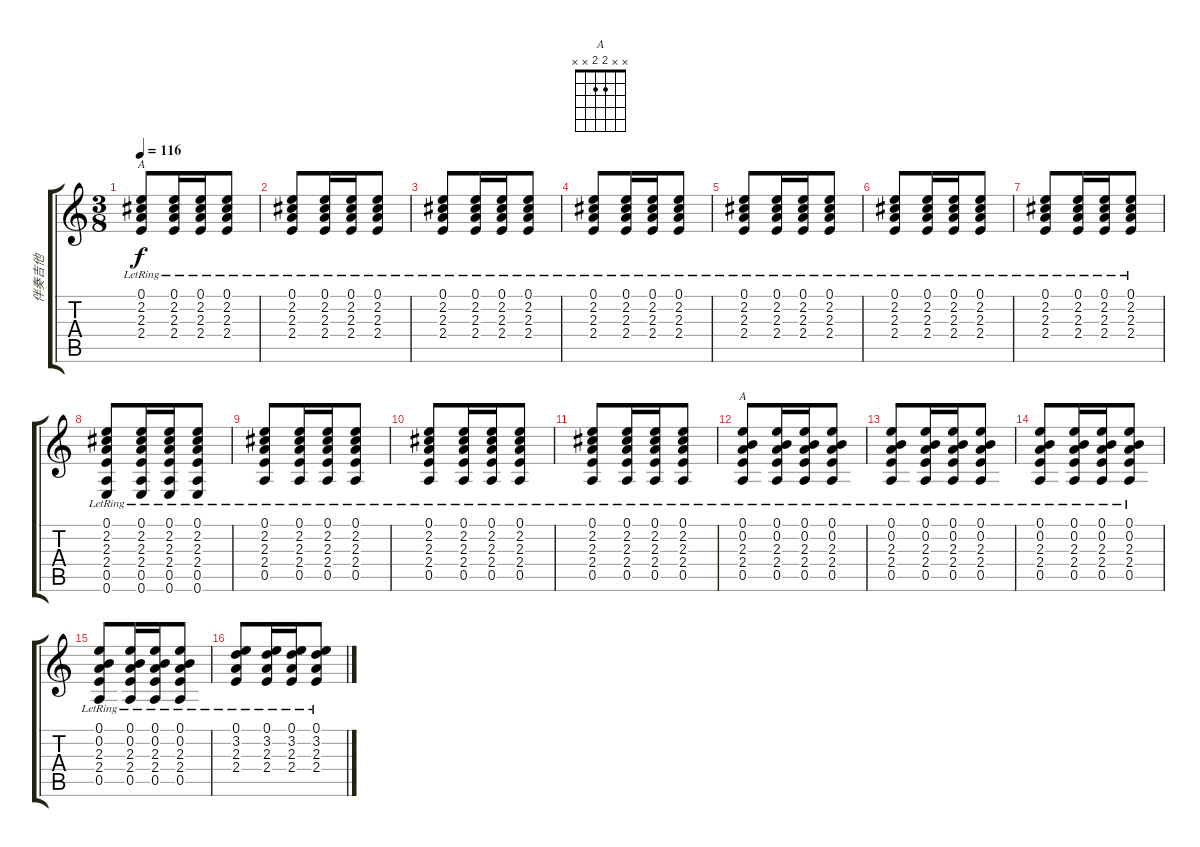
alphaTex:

\track ("伴奏吉他" "伴奏吉他") {instrument acousticguitarnylon}
\staff {score tabs}
\tuning (E4 B3 G3 D3 A2 E2) {hide}
\chord ("A" 0 2 2 2 0 0)
\chord ("A" x x 2 2 x x)
\ts (3 8)
\tempo 116
\clef g2
\ks c
(0.1{lr} 2.2{lr} 2.3{lr} 2.4{lr}).8{ch "A" dy f} (0.1{lr} 2.2{lr} 2.3{lr} 2.4{lr}).16 (0.1{lr} 2.2{lr} 2.3{lr} 2.4{lr}).16 (0.1{lr} 2.2{lr} 2.3{lr} 2.4{lr}).8 |
(0.1{lr} 2.2{lr} 2.3{lr} 2.4{lr}).8 (0.1{lr} 2.2{lr} 2.3{lr} 2.4{lr}).16 (0.1{lr} 2.2{lr} 2.3{lr} 2.4{lr}).16 (0.1{lr} 2.2{lr} 2.3{lr} 2.4{lr}).8 |
(0.1{lr} 2.2{lr} 2.3{lr} 2.4{lr}).8 (0.1{lr} 2.2{lr} 2.3{lr} 2.4{lr}).16 (0.1{lr} 2.2{lr} 2.3{lr} 2.4{lr}).16 (0.1{lr} 2.2{lr} 2.3{lr} 2.4{lr}).8 |
(0.1{lr} 2.2{lr} 2.3{lr} 2.4{lr}).8 (0.1{lr} 2.2{lr} 2.3{lr} 2.4{lr}).16 (0.1{lr} 2.2{lr} 2.3{lr} 2.4{lr}).16 (0.1{lr} 2.2{lr} 2.3{lr} 2.4{lr}).8 |
(0.1{lr} 2.2{lr} 2.3{lr} 2.4{lr}).8 (0.1{lr} 2.2{lr} 2.3{lr} 2.4{lr}).16 (0.1{lr} 2.2{lr} 2.3{lr} 2.4{lr}).16 (0.1{lr} 2.2{lr} 2.3{lr} 2.4{lr}).8 |
(0.1{lr} 2.2{lr} 2.3{lr} 2.4{lr}).8 (0.1{lr} 2.2{lr} 2.3{lr} 2.4{lr}).16 (0.1{lr} 2.2{lr} 2.3{lr} 2.4{lr}).16 (0.1{lr} 2.2{lr} 2.3{lr} 2.4{lr}).8 |
(0.1{lr} 2.2{lr} 2.3{lr} 2.4{lr}).8 (0.1{lr} 2.2{lr} 2.3{lr} 2.4{lr}).16 (0.1{lr} 2.2{lr} 2.3{lr} 2.4{lr}).16 (0.1{lr} 2.2{lr} 2.3{lr} 2.4{lr}).8 |
(0.1{lr} 2.2{lr} 2.3{lr} 2.4{lr} 0.5 0.6).8 (0.1{lr} 2.2{lr} 2.3{lr} 2.4{lr} 0.5 0.6).16 (0.1{lr} 2.2{lr} 2.3{lr} 2.4{lr} 0.5 0.6).16 (0.1{lr} 2.2{lr} 2.3{lr} 2.4{lr} 0.5 0.6).8 |
(0.1{lr} 2.2{lr} 2.3{lr} 2.4{lr} 0.5).8 (0.1{lr} 2.2{lr} 2.3{lr} 2.4{lr} 0.5).16 (0.1{lr} 2.2{lr} 2.3{lr} 2.4{lr} 0.5).16 (0.1{lr} 2.2{lr} 2.3{lr} 2.4{lr} 0.5).8 |
(0.1{lr} 2.2{lr} 2.3{lr} 2.4{lr} 0.5).8 (0.1{lr} 2.2{lr} 2.3{lr} 2.4{lr} 0.5).16 (0.1{lr} 2.2{lr} 2.3{lr} 2.4{lr} 0.5).16 (0.1{lr} 2.2{lr} 2.3{lr} 2.4{lr} 0.5).8 |
(0.1{lr} 2.2{lr} 2.3{lr} 2.4{lr} 0.5).8 (0.1{lr} 2.2{lr} 2.3{lr} 2.4{lr} 0.5).16 (0.1{lr} 2.2{lr} 2.3{lr} 2.4{lr} 0.5).16 (0.1{lr} 2.2{lr} 2.3{lr} 2.4{lr} 0.5).8 |
(0.1{lr} 0.2{lr} 2.3{lr} 2.4{lr} 0.5).8{ch "A"} (0.1{lr} 0.2{lr} 2.3{lr} 2.4{lr} 0.5).16 (0.1{lr} 0.2{lr} 2.3{lr} 2.4{lr} 0.5).16 (0.1{lr} 0.2{lr} 2.3{lr} 2.4{lr} 0.5).8 |
(0.1{lr} 0.2{lr} 2.3{lr} 2.4{lr} 0.5).8 (0.1{lr} 0.2{lr} 2.3{lr} 2.4{lr} 0.5).16 (0.1{lr} 0.2{lr} 2.3{lr} 2.4{lr} 0.5).16 (0.1{lr} 0.2{lr} 2.3{lr} 2.4{lr} 0.5).8 |
(0.1{lr} 0.2{lr} 2.3{lr} 2.4{lr} 0.5).8 (0.1{lr} 0.2{lr} 2.3{lr} 2.4{lr} 0.5).16 (0.1{lr} 0.2{lr} 2.3{lr} 2.4{lr} 0.5).16 (0.1{lr} 0.2{lr} 2.3{lr} 2.4{lr} 0.5).8 |
(0.1{lr} 0.2{lr} 2.3{lr} 2.4{lr} 0.5).8 (0.1{lr} 0.2{lr} 2.3{lr} 2.4{lr} 0.5).16 (0.1{lr} 0.2{lr} 2.3{lr} 2.4{lr} 0.5).16 (0.1{lr} 0.2{lr} 2.3{lr} 2.4{lr} 0.5).8 |
(0.1{lr} 3.2{lr} 2.3{lr} 2.4{lr}).8 (0.1{lr} 3.2{lr} 2.3{lr} 2.4{lr}).16 (0.1{lr} 3.2{lr} 2.3{lr} 2.4{lr}).16 (0.1{lr} 3.2{lr} 2.3{lr} 2.4{lr}).8
